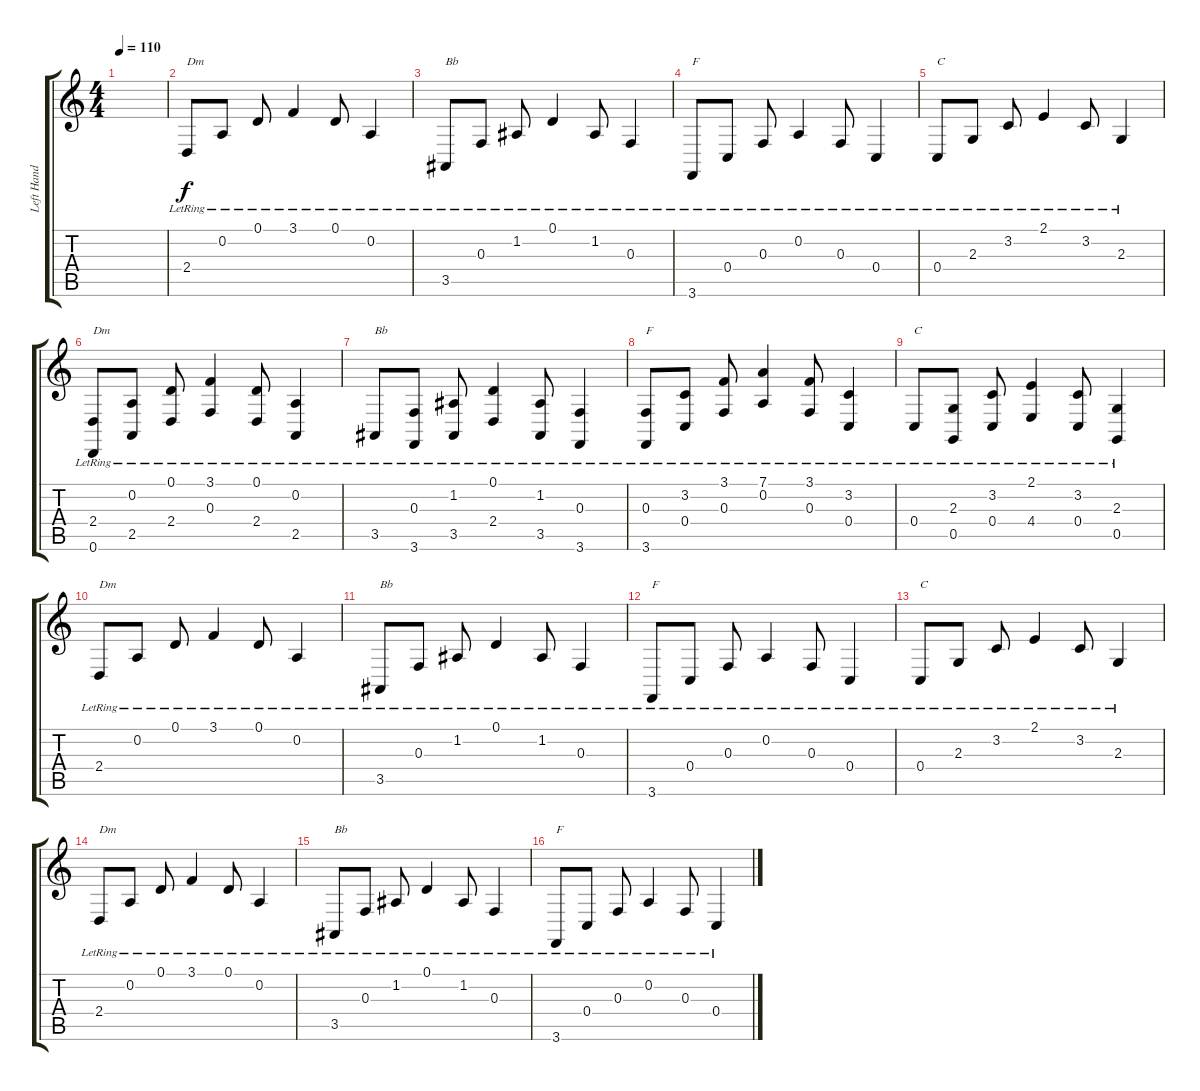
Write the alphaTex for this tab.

\track ("Left Hand" "Left Hand") {instrument brightacousticpiano}
\staff {score tabs}
\tuning (D4 A3 F3 C3 G2 D2) {hide}
\ts (4 4)
\tempo 110
\clef g2
\ks c
|
2.4{lr}.8{txt "Dm"} 0.2{lr}.8 0.1{lr}.8 3.1{lr}.4 0.1{lr}.8 0.2{lr}.4 |
3.5{lr}.8{txt "Bb"} 0.3{lr}.8 1.2{lr}.8 0.1{lr}.4 1.2{lr}.8 0.3{lr}.4 |
3.6{lr}.8{txt "F"} 0.4{lr}.8 0.3{lr}.8 0.2{lr}.4 0.3{lr}.8 0.4{lr}.4 |
0.4{lr}.8{txt "C"} 2.3{lr}.8 3.2{lr}.8 2.1{lr}.4 3.2{lr}.8{volume 16} 2.3{lr}.4 |
(2.4{lr} 0.6{lr}).8{txt "Dm"} (0.2{lr} 2.5{lr}).8 (0.1{lr} 2.4{lr}).8 (3.1{lr} 0.3{lr}).4 (0.1{lr} 2.4{lr}).8 (0.2{lr} 2.5{lr}).4 |
3.5{lr}.8{txt "Bb"} (0.3{lr} 3.6{lr}).8 (1.2{lr} 3.5{lr}).8 (0.1{lr} 2.4{lr}).4 (1.2{lr} 3.5{lr}).8 (0.3{lr} 3.6{lr}).4 |
(0.3{lr} 3.6{lr}).8{txt "F"} (3.2{lr} 0.4{lr}).8 (3.1{lr} 0.3{lr}).8 (7.1{lr} 0.2{lr}).4 (3.1{lr} 0.3{lr}).8 (3.2{lr} 0.4{lr}).4 |
0.4{lr}.8{txt "C"} (2.3{lr} 0.5{lr}).8 (3.2{lr} 0.4{lr}).8 (2.1{lr} 4.4{lr}).4 (3.2{lr} 0.4{lr}).8 (2.3{lr} 0.5{lr}).4 |
2.4{lr}.8{txt "Dm" volume 10} 0.2{lr}.8 0.1{lr}.8 3.1{lr}.4 0.1{lr}.8 0.2{lr}.4 |
3.5{lr}.8{txt "Bb"} 0.3{lr}.8 1.2{lr}.8 0.1{lr}.4 1.2{lr}.8 0.3{lr}.4 |
3.6{lr}.8{txt "F"} 0.4{lr}.8 0.3{lr}.8 0.2{lr}.4 0.3{lr}.8 0.4{lr}.4 |
0.4{lr}.8{txt "C"} 2.3{lr}.8 3.2{lr}.8 2.1{lr}.4 3.2{lr}.8 2.3{lr}.4 |
2.4{lr}.8{txt "Dm"} 0.2{lr}.8 0.1{lr}.8 3.1{lr}.4 0.1{lr}.8 0.2{lr}.4 |
3.5{lr}.8{txt "Bb"} 0.3{lr}.8 1.2{lr}.8 0.1{lr}.4 1.2{lr}.8 0.3{lr}.4 |
3.6{lr}.8{txt "F"} 0.4{lr}.8 0.3{lr}.8 0.2{lr}.4 0.3{lr}.8 0.4{lr}.4
